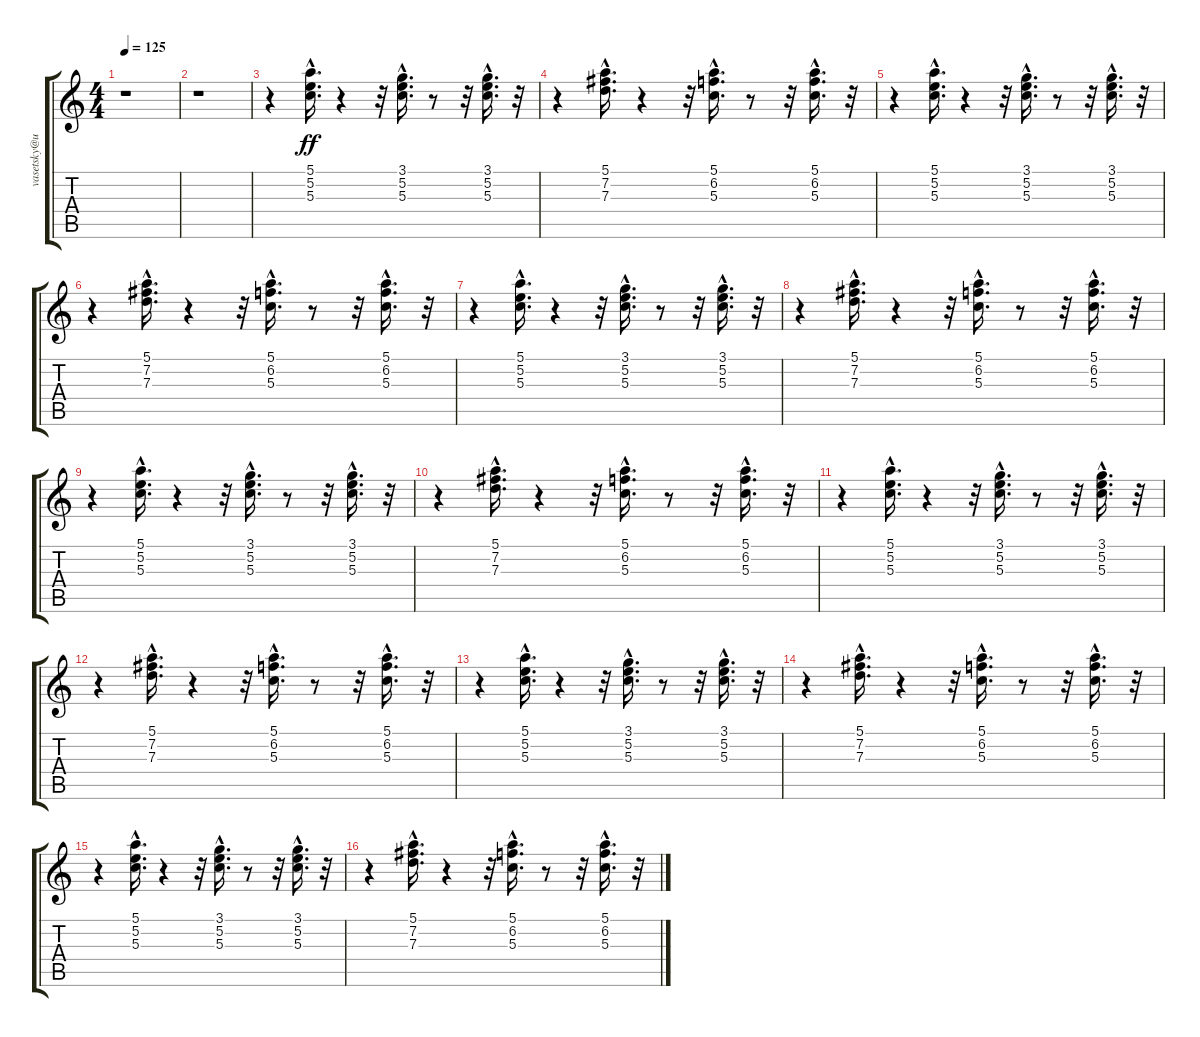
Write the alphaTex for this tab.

\track ("" "vasetsky@u") {instrument electricguitarclean}
\staff {score tabs}
\tuning (E4 B3 G3 D3 A2 E2) {hide}
\ts (4 4)
\tempo 125
\clef g2
\ks c
r.1{dy ff instrument electricguitarclean} |
r.1 |
r.4 (5.1{hac} 5.2{hac} 5.3{hac}).16{d} r.4 r.32 (3.1{hac} 5.2{hac} 5.3{hac}).16{d} r.8 r.32 (3.1{hac} 5.2{hac} 5.3{hac}).16{d} r.32 |
r.4 (5.1{hac} 7.2{hac} 7.3{hac}).16{d} r.4 r.32 (5.1{hac} 6.2{hac} 5.3{hac}).16{d} r.8 r.32 (5.1{hac} 6.2{hac} 5.3{hac}).16{d} r.32 |
r.4 (5.1{hac} 5.2{hac} 5.3{hac}).16{d} r.4 r.32 (3.1{hac} 5.2{hac} 5.3{hac}).16{d} r.8 r.32 (3.1{hac} 5.2{hac} 5.3{hac}).16{d} r.32 |
r.4 (5.1{hac} 7.2{hac} 7.3{hac}).16{d} r.4 r.32 (5.1{hac} 6.2{hac} 5.3{hac}).16{d} r.8 r.32 (5.1{hac} 6.2{hac} 5.3{hac}).16{d} r.32 |
r.4 (5.1{hac} 5.2{hac} 5.3{hac}).16{d} r.4 r.32 (3.1{hac} 5.2{hac} 5.3{hac}).16{d} r.8 r.32 (3.1{hac} 5.2{hac} 5.3{hac}).16{d} r.32 |
r.4 (5.1{hac} 7.2{hac} 7.3{hac}).16{d} r.4 r.32 (5.1{hac} 6.2{hac} 5.3{hac}).16{d} r.8 r.32 (5.1{hac} 6.2{hac} 5.3{hac}).16{d} r.32 |
r.4 (5.1{hac} 5.2{hac} 5.3{hac}).16{d} r.4 r.32 (3.1{hac} 5.2{hac} 5.3{hac}).16{d} r.8 r.32 (3.1{hac} 5.2{hac} 5.3{hac}).16{d} r.32 |
r.4 (5.1{hac} 7.2{hac} 7.3{hac}).16{d} r.4 r.32 (5.1{hac} 6.2{hac} 5.3{hac}).16{d} r.8 r.32 (5.1{hac} 6.2{hac} 5.3{hac}).16{d} r.32 |
r.4 (5.1{hac} 5.2{hac} 5.3{hac}).16{d} r.4 r.32 (3.1{hac} 5.2{hac} 5.3{hac}).16{d} r.8 r.32 (3.1{hac} 5.2{hac} 5.3{hac}).16{d} r.32 |
r.4 (5.1{hac} 7.2{hac} 7.3{hac}).16{d} r.4 r.32 (5.1{hac} 6.2{hac} 5.3{hac}).16{d} r.8 r.32 (5.1{hac} 6.2{hac} 5.3{hac}).16{d} r.32 |
r.4 (5.1{hac} 5.2{hac} 5.3{hac}).16{d} r.4 r.32 (3.1{hac} 5.2{hac} 5.3{hac}).16{d} r.8 r.32 (3.1{hac} 5.2{hac} 5.3{hac}).16{d} r.32 |
r.4 (5.1{hac} 7.2{hac} 7.3{hac}).16{d} r.4 r.32 (5.1{hac} 6.2{hac} 5.3{hac}).16{d} r.8 r.32 (5.1{hac} 6.2{hac} 5.3{hac}).16{d} r.32 |
r.4 (5.1{hac} 5.2{hac} 5.3{hac}).16{d} r.4 r.32 (3.1{hac} 5.2{hac} 5.3{hac}).16{d} r.8 r.32 (3.1{hac} 5.2{hac} 5.3{hac}).16{d} r.32 |
r.4 (5.1{hac} 7.2{hac} 7.3{hac}).16{d} r.4 r.32 (5.1{hac} 6.2{hac} 5.3{hac}).16{d} r.8 r.32 (5.1{hac} 6.2{hac} 5.3{hac}).16{d} r.32
